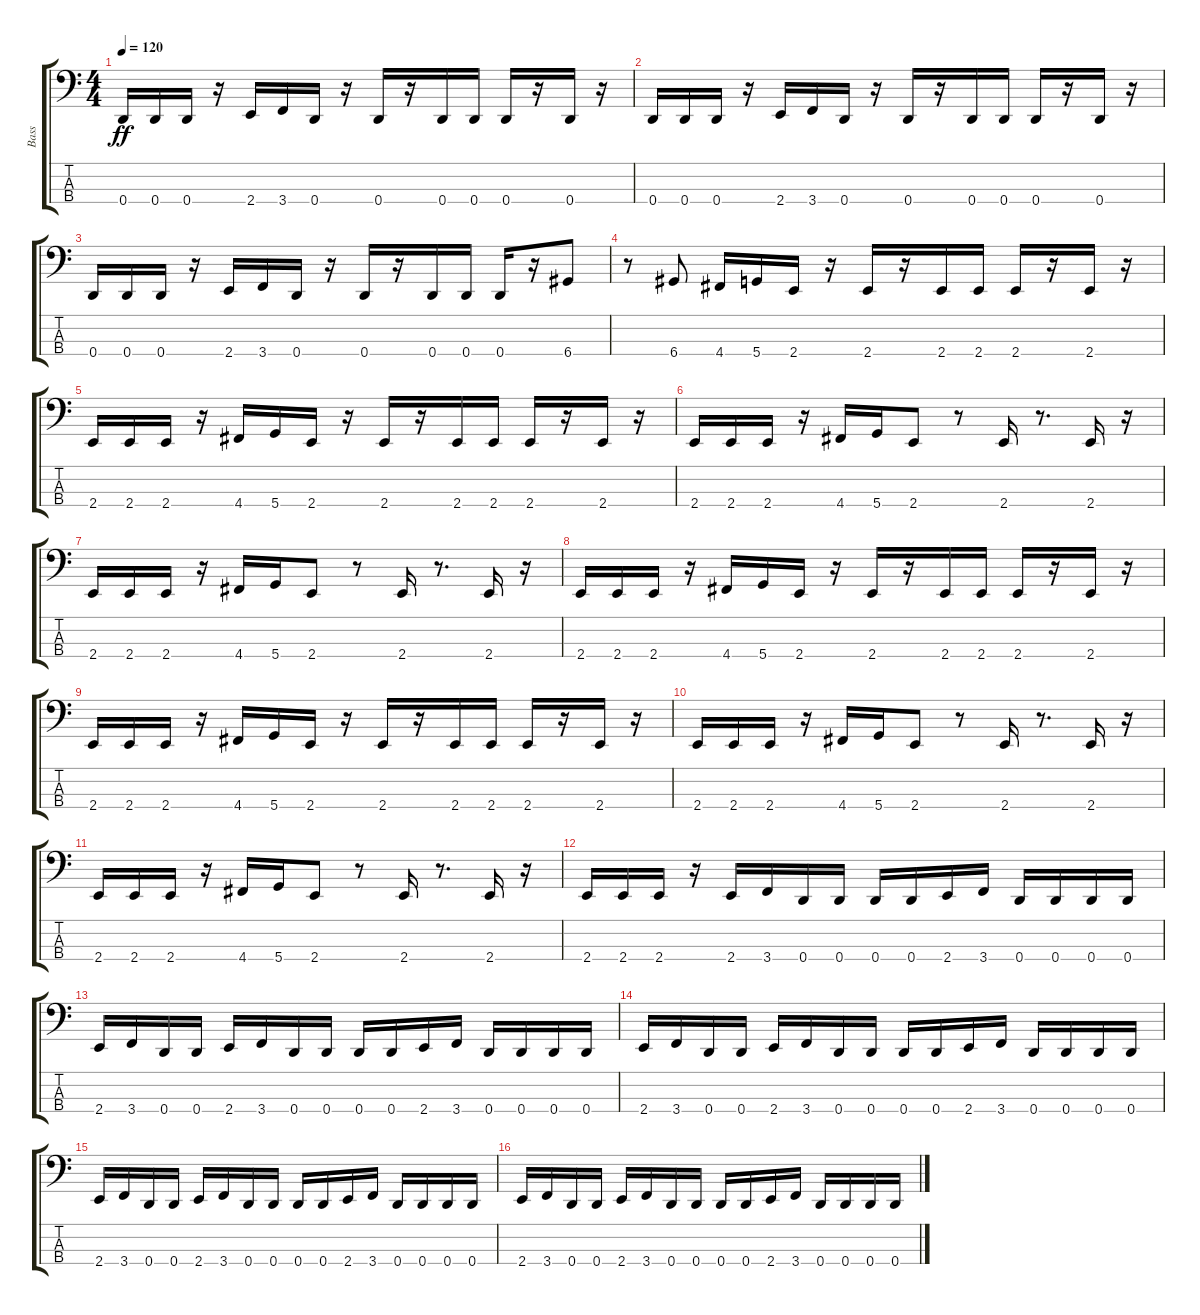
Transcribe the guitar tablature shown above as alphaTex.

\track ("Bass" "Bass") {instrument electricbasspick}
\staff {score tabs}
\tuning (G2 D2 A1 D1) {hide}
\ts (4 4)
\tempo 120
\clef f4
\ks c
0.4.16{dy ff} 0.4.16 0.4.16 r.16 2.4.16 3.4.16 0.4.16 r.16 0.4.16 r.16 0.4.16 0.4.16 0.4.16 r.16 0.4.16 r.16 |
0.4.16 0.4.16 0.4.16 r.16 2.4.16 3.4.16 0.4.16 r.16 0.4.16 r.16 0.4.16 0.4.16 0.4.16 r.16 0.4.16 r.16 |
0.4.16 0.4.16 0.4.16 r.16 2.4.16 3.4.16 0.4.16 r.16 0.4.16 r.16 0.4.16 0.4.16 0.4.16 r.16 6.4.8 |
r.8 6.4.8 4.4.16 5.4.16 2.4.16 r.16 2.4.16 r.16 2.4.16 2.4.16 2.4.16 r.16 2.4.16 r.16 |
2.4.16 2.4.16 2.4.16 r.16 4.4.16 5.4.16 2.4.16 r.16 2.4.16 r.16 2.4.16 2.4.16 2.4.16 r.16 2.4.16 r.16 |
2.4.16 2.4.16 2.4.16 r.16 4.4.16 5.4.16 2.4.8 r.8 2.4.16 r.8{d} 2.4.16 r.16 |
2.4.16 2.4.16 2.4.16 r.16 4.4.16 5.4.16 2.4.8 r.8 2.4.16 r.8{d} 2.4.16 r.16 |
2.4.16 2.4.16 2.4.16 r.16 4.4.16 5.4.16 2.4.16 r.16 2.4.16 r.16 2.4.16 2.4.16 2.4.16 r.16 2.4.16 r.16 |
2.4.16 2.4.16 2.4.16 r.16 4.4.16 5.4.16 2.4.16 r.16 2.4.16 r.16 2.4.16 2.4.16 2.4.16 r.16 2.4.16 r.16 |
2.4.16 2.4.16 2.4.16 r.16 4.4.16 5.4.16 2.4.8 r.8 2.4.16 r.8{d} 2.4.16 r.16 |
2.4.16 2.4.16 2.4.16 r.16 4.4.16 5.4.16 2.4.8 r.8 2.4.16 r.8{d} 2.4.16 r.16 |
2.4.16 2.4.16 2.4.16 r.16 2.4.16 3.4.16 0.4.16 0.4.16 0.4.16 0.4.16 2.4.16 3.4.16 0.4.16 0.4.16 0.4.16 0.4.16 |
2.4.16 3.4.16 0.4.16 0.4.16 2.4.16 3.4.16 0.4.16 0.4.16 0.4.16 0.4.16 2.4.16 3.4.16 0.4.16 0.4.16 0.4.16 0.4.16 |
2.4.16 3.4.16 0.4.16 0.4.16 2.4.16 3.4.16 0.4.16 0.4.16 0.4.16 0.4.16 2.4.16 3.4.16 0.4.16 0.4.16 0.4.16 0.4.16 |
2.4.16 3.4.16 0.4.16 0.4.16 2.4.16 3.4.16 0.4.16 0.4.16 0.4.16 0.4.16 2.4.16 3.4.16 0.4.16 0.4.16 0.4.16 0.4.16 |
2.4.16 3.4.16 0.4.16 0.4.16 2.4.16 3.4.16{volume 12} 0.4.16 0.4.16{volume 12} 0.4.16{volume 12} 0.4.16 2.4.16{volume 12} 3.4.16 0.4.16{volume 12} 0.4.16{volume 12} 0.4.16 0.4.16{volume 12}
